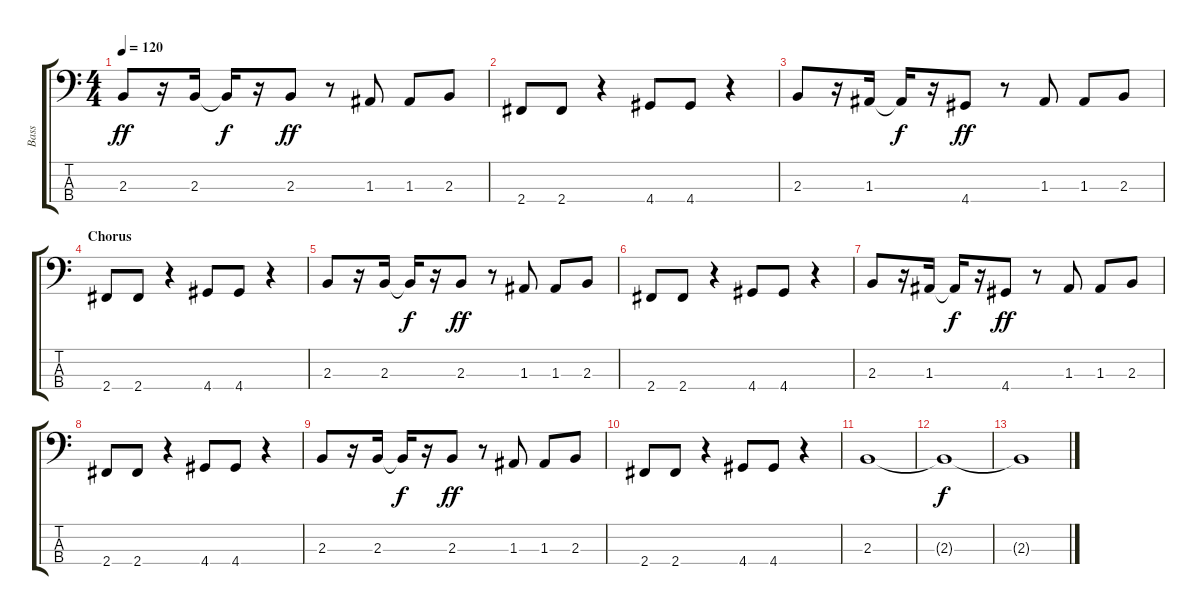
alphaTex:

\track ("Bass" "Bass") {instrument electricbassfinger}
\staff {score tabs}
\tuning (G2 D2 A1 E1) {hide}
\ts (4 4)
\tempo 120
\clef f4
\ks c
2.3.8{dy ff} r.16 2.3.16 2.3{t}.16{dy f} r.16 2.3.8{dy ff} r.8 1.3.8 1.3.8 2.3.8 |
2.4.8 2.4.8 r.4 4.4.8 4.4.8 r.4 |
2.3.8 r.16 1.3.16 1.3{t}.16{dy f} r.16 4.4.8{dy ff} r.8 1.3.8 1.3.8 2.3.8 |
\section ("" "Chorus")
2.4.8 2.4.8 r.4 4.4.8 4.4.8 r.4 |
2.3.8 r.16 2.3.16 2.3{t}.16{dy f} r.16 2.3.8{dy ff} r.8 1.3.8 1.3.8 2.3.8 |
2.4.8 2.4.8 r.4 4.4.8 4.4.8 r.4 |
2.3.8 r.16 1.3.16 1.3{t}.16{dy f} r.16 4.4.8{dy ff} r.8 1.3.8 1.3.8 2.3.8 |
2.4.8 2.4.8 r.4 4.4.8 4.4.8 r.4 |
2.3.8 r.16 2.3.16 2.3{t}.16{dy f} r.16 2.3.8{dy ff} r.8 1.3.8 1.3.8 2.3.8 |
2.4.8 2.4.8 r.4 4.4.8 4.4.8 r.4 |
2.3.1 |
2.3{t}.1{dy f} |
2.3{t}.1
